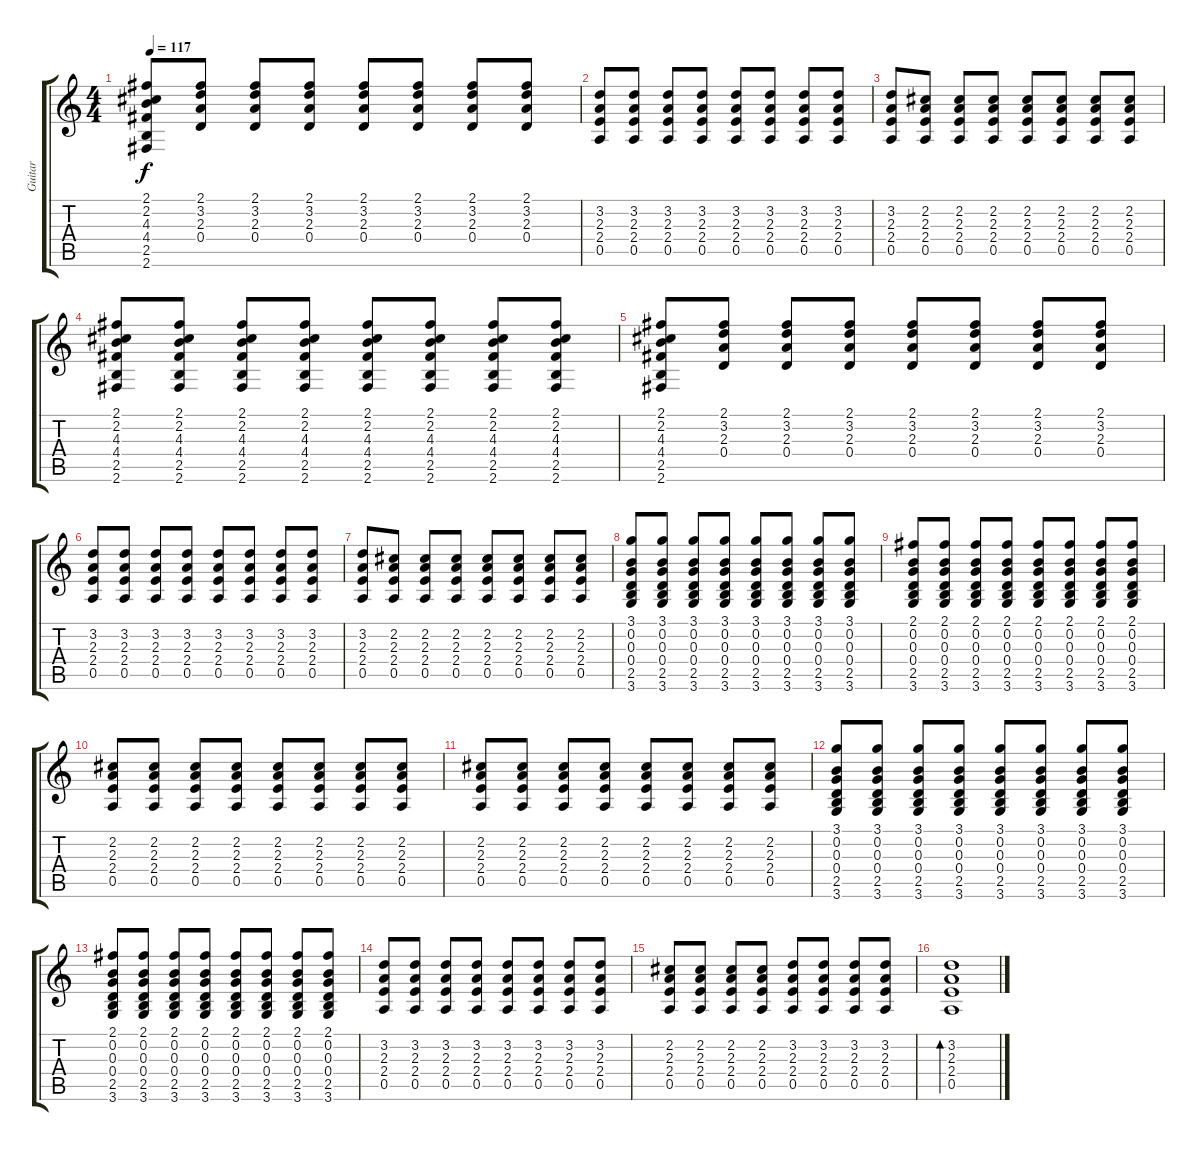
\track ("Guitar" "Guitar") {instrument electricguitarjazz}
\staff {score tabs}
\tuning (E4 B3 G3 D3 A2 E2) {hide}
\ts (4 4)
\tempo 117
\clef g2
\ks c
(2.1 2.2 4.3 4.4 2.5 2.6).8{dy f} (2.1 3.2 2.3 0.4).8 (2.1 3.2 2.3 0.4).8 (2.1 3.2 2.3 0.4).8 (2.1 3.2 2.3 0.4).8 (2.1 3.2 2.3 0.4).8 (2.1 3.2 2.3 0.4).8 (2.1 3.2 2.3 0.4).8 |
(3.2 2.3 2.4 0.5).8 (3.2 2.3 2.4 0.5).8 (3.2 2.3 2.4 0.5).8 (3.2 2.3 2.4 0.5).8 (3.2 2.3 2.4 0.5).8 (3.2 2.3 2.4 0.5).8 (3.2 2.3 2.4 0.5).8 (3.2 2.3 2.4 0.5).8 |
(3.2 2.3 2.4 0.5).8 (2.2 2.3 2.4 0.5).8 (2.2 2.3 2.4 0.5).8 (2.2 2.3 2.4 0.5).8 (2.2 2.3 2.4 0.5).8 (2.2 2.3 2.4 0.5).8 (2.2 2.3 2.4 0.5).8 (2.2 2.3 2.4 0.5).8 |
(2.1 2.2 4.3 4.4 2.5 2.6).8 (2.1 2.2 4.3 4.4 2.5 2.6).8 (2.1 2.2 4.3 4.4 2.5 2.6).8 (2.1 2.2 4.3 4.4 2.5 2.6).8 (2.1 2.2 4.3 4.4 2.5 2.6).8 (2.1 2.2 4.3 4.4 2.5 2.6).8 (2.1 2.2 4.3 4.4 2.5 2.6).8 (2.1 2.2 4.3 4.4 2.5 2.6).8 |
(2.1 2.2 4.3 4.4 2.5 2.6).8 (2.1 3.2 2.3 0.4).8 (2.1 3.2 2.3 0.4).8 (2.1 3.2 2.3 0.4).8 (2.1 3.2 2.3 0.4).8 (2.1 3.2 2.3 0.4).8 (2.1 3.2 2.3 0.4).8 (2.1 3.2 2.3 0.4).8 |
(3.2 2.3 2.4 0.5).8 (3.2 2.3 2.4 0.5).8 (3.2 2.3 2.4 0.5).8 (3.2 2.3 2.4 0.5).8 (3.2 2.3 2.4 0.5).8 (3.2 2.3 2.4 0.5).8 (3.2 2.3 2.4 0.5).8 (3.2 2.3 2.4 0.5).8 |
(3.2 2.3 2.4 0.5).8 (2.2 2.3 2.4 0.5).8 (2.2 2.3 2.4 0.5).8 (2.2 2.3 2.4 0.5).8 (2.2 2.3 2.4 0.5).8 (2.2 2.3 2.4 0.5).8 (2.2 2.3 2.4 0.5).8 (2.2 2.3 2.4 0.5).8 |
(3.1 0.2 0.3 0.4 2.5 3.6).8 (3.1 0.2 0.3 0.4 2.5 3.6).8 (3.1 0.2 0.3 0.4 2.5 3.6).8 (3.1 0.2 0.3 0.4 2.5 3.6).8 (3.1 0.2 0.3 0.4 2.5 3.6).8 (3.1 0.2 0.3 0.4 2.5 3.6).8 (3.1 0.2 0.3 0.4 2.5 3.6).8 (3.1 0.2 0.3 0.4 2.5 3.6).8 |
(2.1 0.2 0.3 0.4 2.5 3.6).8 (2.1 0.2 0.3 0.4 2.5 3.6).8 (2.1 0.2 0.3 0.4 2.5 3.6).8 (2.1 0.2 0.3 0.4 2.5 3.6).8 (2.1 0.2 0.3 0.4 2.5 3.6).8 (2.1 0.2 0.3 0.4 2.5 3.6).8 (2.1 0.2 0.3 0.4 2.5 3.6).8 (2.1 0.2 0.3 0.4 2.5 3.6).8 |
(2.2 2.3 2.4 0.5).8 (2.2 2.3 2.4 0.5).8 (2.2 2.3 2.4 0.5).8 (2.2 2.3 2.4 0.5).8 (2.2 2.3 2.4 0.5).8 (2.2 2.3 2.4 0.5).8 (2.2 2.3 2.4 0.5).8 (2.2 2.3 2.4 0.5).8 |
(2.2 2.3 2.4 0.5).8 (2.2 2.3 2.4 0.5).8 (2.2 2.3 2.4 0.5).8 (2.2 2.3 2.4 0.5).8 (2.2 2.3 2.4 0.5).8 (2.2 2.3 2.4 0.5).8 (2.2 2.3 2.4 0.5).8 (2.2 2.3 2.4 0.5).8 |
(3.1 0.2 0.3 0.4 2.5 3.6).8 (3.1 0.2 0.3 0.4 2.5 3.6).8 (3.1 0.2 0.3 0.4 2.5 3.6).8 (3.1 0.2 0.3 0.4 2.5 3.6).8 (3.1 0.2 0.3 0.4 2.5 3.6).8 (3.1 0.2 0.3 0.4 2.5 3.6).8 (3.1 0.2 0.3 0.4 2.5 3.6).8 (3.1 0.2 0.3 0.4 2.5 3.6).8 |
(2.1 0.2 0.3 0.4 2.5 3.6).8 (2.1 0.2 0.3 0.4 2.5 3.6).8 (2.1 0.2 0.3 0.4 2.5 3.6).8 (2.1 0.2 0.3 0.4 2.5 3.6).8 (2.1 0.2 0.3 0.4 2.5 3.6).8 (2.1 0.2 0.3 0.4 2.5 3.6).8 (2.1 0.2 0.3 0.4 2.5 3.6).8 (2.1 0.2 0.3 0.4 2.5 3.6).8 |
(3.2 2.3 2.4 0.5).8 (3.2 2.3 2.4 0.5).8 (3.2 2.3 2.4 0.5).8 (3.2 2.3 2.4 0.5).8 (3.2 2.3 2.4 0.5).8 (3.2 2.3 2.4 0.5).8 (3.2 2.3 2.4 0.5).8 (3.2 2.3 2.4 0.5).8 |
(2.2 2.3 2.4 0.5).8 (2.2 2.3 2.4 0.5).8 (2.2 2.3 2.4 0.5).8 (2.2 2.3 2.4 0.5).8 (3.2 2.3 2.4 0.5).8 (3.2 2.3 2.4 0.5).8 (3.2 2.3 2.4 0.5).8 (3.2 2.3 2.4 0.5).8 |
(3.2 2.3 2.4 0.5).1{bd 60}
